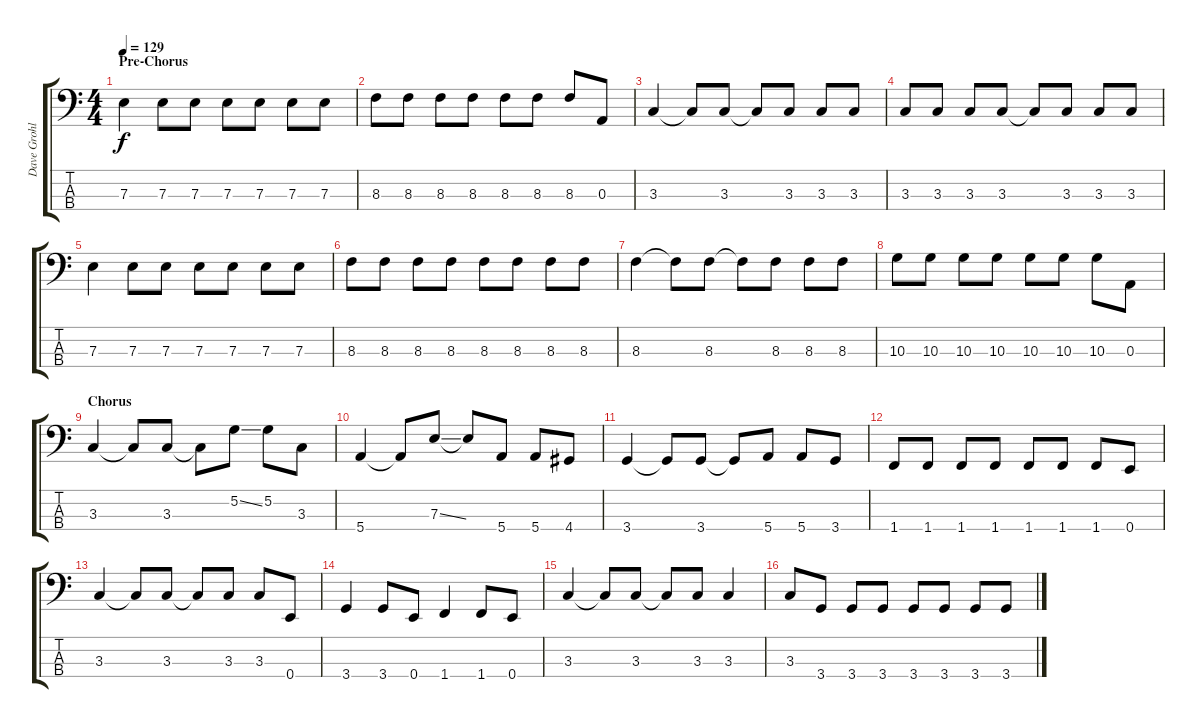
\track ("Dave Grohl" "Dave Grohl") {instrument electricbasspick}
\staff {score tabs}
\tuning (G2 D2 A1 E1) {hide}
\ts (4 4)
\section ("" "Pre-Chorus")
\tempo 129
\clef f4
\ks c
7.3.4{dy f} 7.3.8 7.3.8 7.3.8 7.3.8 7.3.8 7.3.8 |
8.3.8 8.3.8 8.3.8 8.3.8 8.3.8 8.3.8 8.3.8 0.3.8 |
3.3.4 3.3{t}.8 3.3.8 3.3{t}.8 3.3.8 3.3.8 3.3.8 |
3.3.8 3.3.8 3.3.8 3.3.8 3.3{t}.8 3.3.8 3.3.8 3.3.8 |
7.3.4 7.3.8 7.3.8 7.3.8 7.3.8 7.3.8 7.3.8 |
8.3.8 8.3.8 8.3.8 8.3.8 8.3.8 8.3.8 8.3.8 8.3.8 |
8.3.4 8.3{t}.8 8.3.8 8.3{t}.8 8.3.8 8.3.8 8.3.8 |
10.3.8 10.3.8 10.3.8 10.3.8 10.3.8 10.3.8 10.3.8 0.3.8 |
\section ("" "Chorus")
3.3.4 3.3{t}.8 3.3.8 3.3{t}.8 5.2{ss}.8 5.2.8 3.3.8 |
5.4.4 5.4{t}.8 7.3{ss}.8 7.3{t}.8 5.4.8 5.4.8 4.4.8 |
3.4.4 3.4{t}.8 3.4.8 3.4{t}.8 5.4.8 5.4.8 3.4.8 |
1.4.8 1.4.8 1.4.8 1.4.8 1.4.8 1.4.8 1.4.8 0.4.8 |
3.3.4 3.3{t}.8 3.3.8 3.3{t}.8 3.3.8 3.3.8 0.4.8 |
3.4.4 3.4.8 0.4.8 1.4.4 1.4.8 0.4.8 |
3.3.4 3.3{t}.8 3.3.8 3.3{t}.8 3.3.8 3.3.4 |
3.3.8 3.4.8 3.4.8 3.4.8 3.4.8 3.4.8 3.4.8 3.4.8
